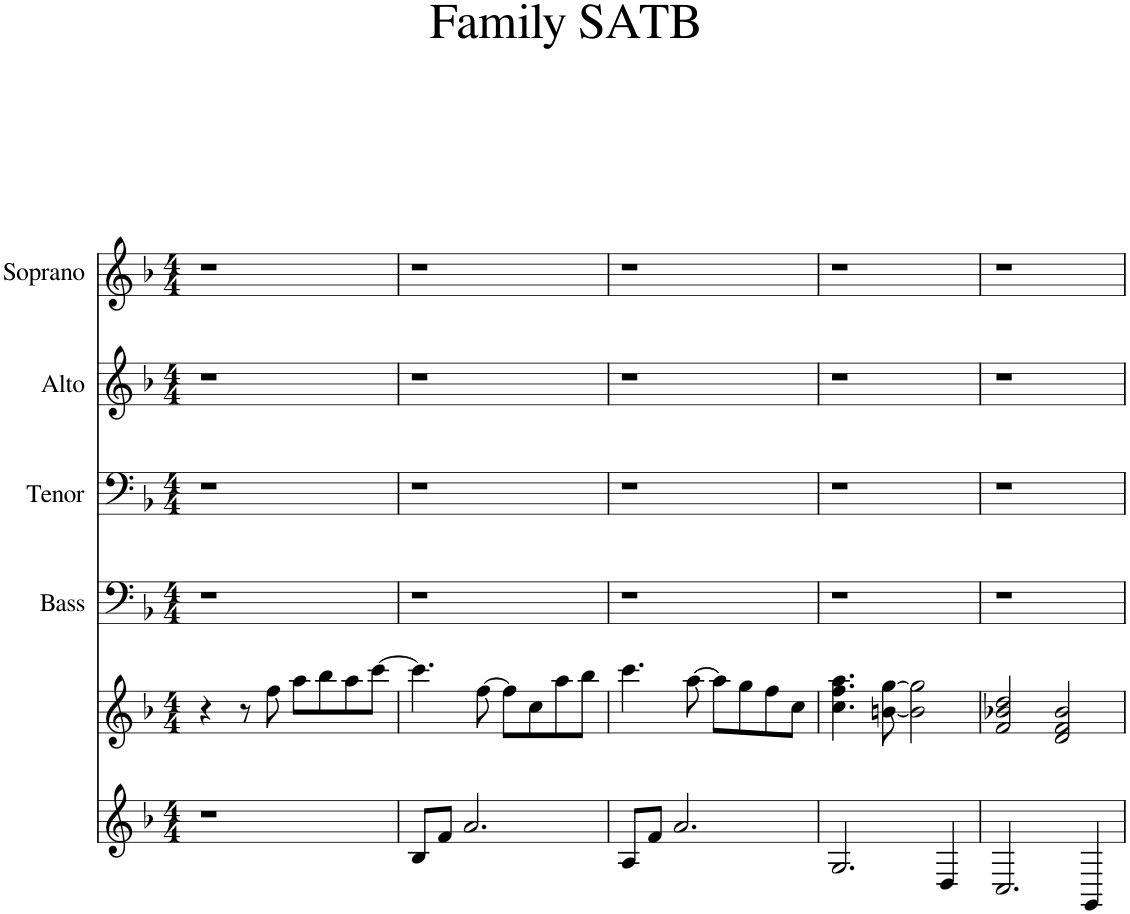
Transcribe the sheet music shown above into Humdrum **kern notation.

**kern	**kern	**kern	**kern	**kern	**kern
*part6	*part5	*part4	*part3	*part2	*part1
*staff6	*staff5	*staff4	*staff3	*staff2	*staff1
*I"Piano	*I"Piano	*I"Bass	*I"Tenor	*I"Alto	*I"Soprano
*I'Pno	*I'Pno	*	*	*	*
*clefG2	*clefG2	*clefF4	*clefF4	*clefG2	*clefG2
*k[b-]	*k[b-]	*k[b-]	*k[b-]	*k[b-]	*k[b-]
*F:	*F:	*F:	*F:	*F:	*F:
*M4/4	*M4/4	*M4/4	*M4/4	*M4/4	*M4/4
=1	=1	=1	=1	=1	=1
1r	4r	1r	1r	1r	1r
.	8r	.	.	.	.
.	8ff\	.	.	.	.
.	8aa\L	.	.	.	.
.	8bb-\	.	.	.	.
.	8aa\	.	.	.	.
.	[8ccc\J	.	.	.	.
=2	=2	=2	=2	=2	=2
8B-/L	4.ccc\]	1r	1r	1r	1r
8f/J	.	.	.	.	.
2.a/	.	.	.	.	.
.	[8ff\	.	.	.	.
.	8ff\L]	.	.	.	.
.	8cc\	.	.	.	.
.	8aa\	.	.	.	.
.	8bb-\J	.	.	.	.
=3	=3	=3	=3	=3	=3
8A/L	4.ccc\	1r	1r	1r	1r
8f/J	.	.	.	.	.
2.a/	.	.	.	.	.
.	[8aa\	.	.	.	.
.	8aa\L]	.	.	.	.
.	8gg\	.	.	.	.
.	8ff\	.	.	.	.
.	8cc\J	.	.	.	.
=4	=4	=4	=4	=4	=4
2.G/	4.cc\ 4.ff\ 4.aa\	1r	1r	1r	1r
.	[8bn\ [8gg\	.	.	.	.
.	2b\] 2gg\]	.	.	.	.
4D/	.	.	.	.	.
=5	=5	=5	=5	=5	=5
2.C/	2f/ 2b-X/ 2dd/	1r	1r	1r	1r
.	2d/ 2f/ 2b-/	.	.	.	.
4GG/	.	.	.	.	.
=	=	=	=	=	=
*-	*-	*-	*-	*-	*-
